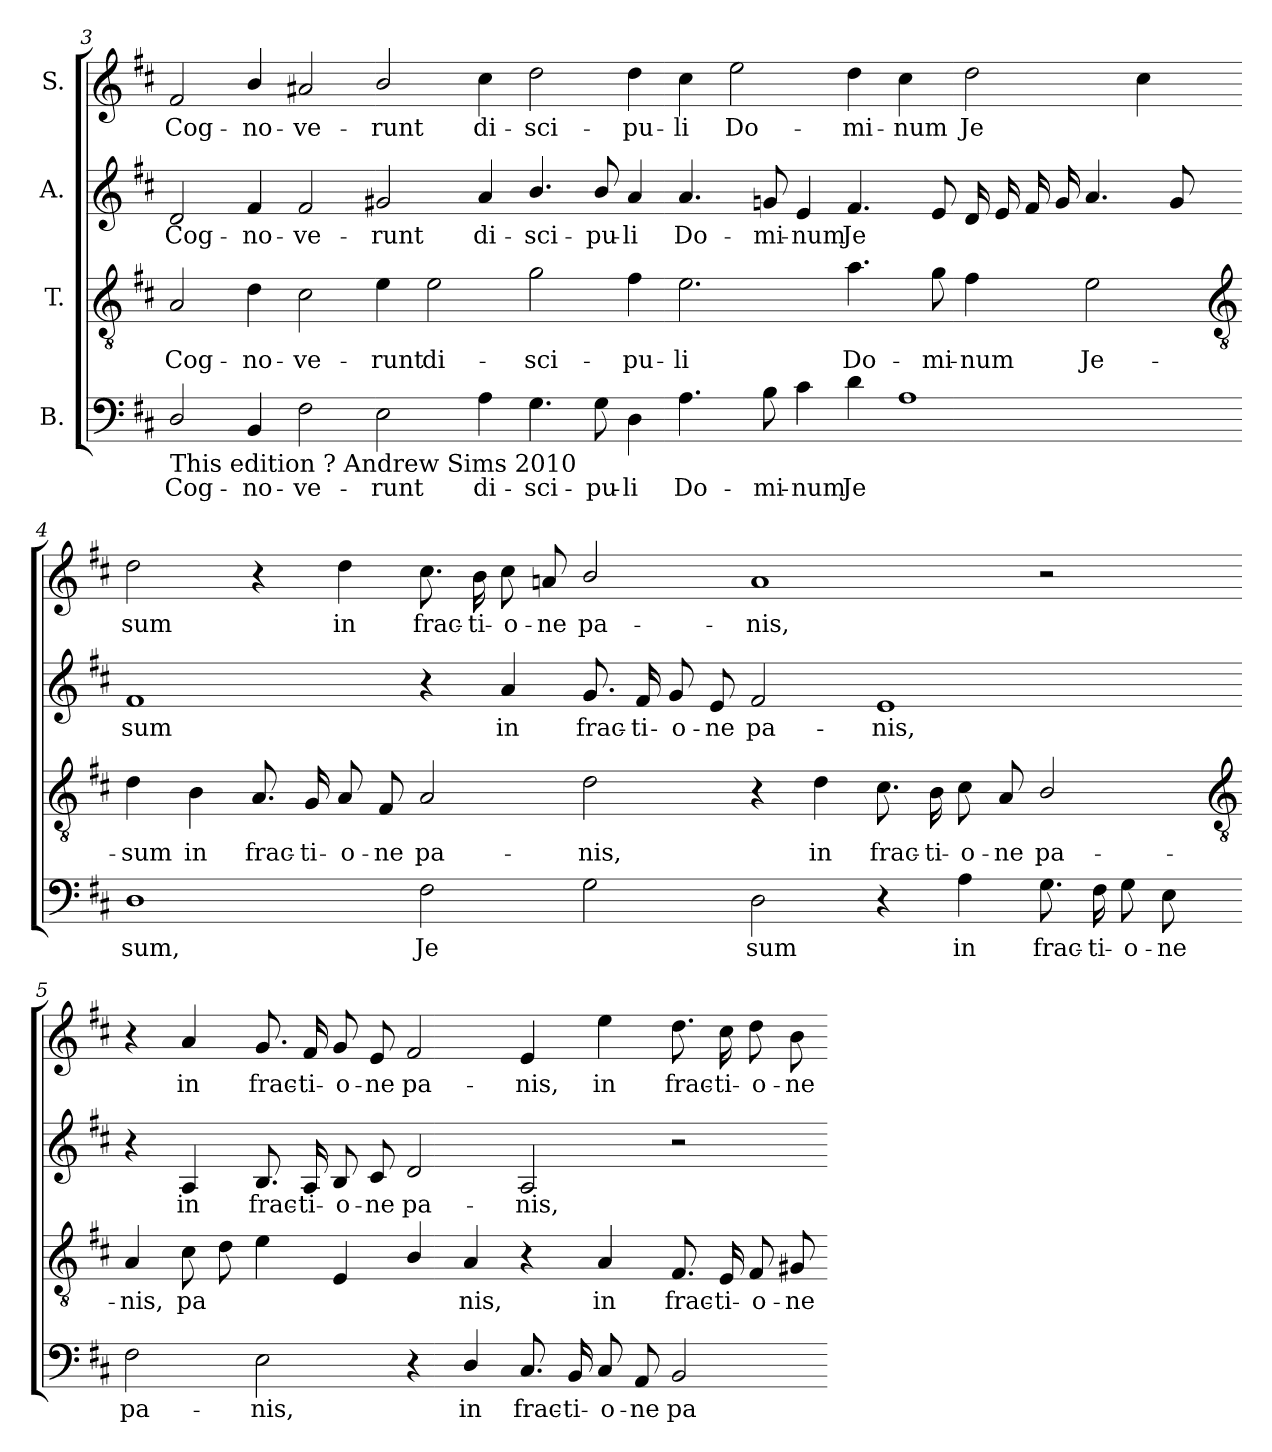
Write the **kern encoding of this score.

**kern	**text	**kern	**text	**kern	**text	**kern	**text
*part4	*part4	*part3	*part3	*part2	*part2	*part1	*part1
*staff4	*staff4	*staff3	*staff3	*staff2	*staff2	*staff1	*staff1
*I"B.	*	*I"T.	*	*I"A.	*	*I"S.	*
!!LO:LB:g=z
*clefF4	*	*clefGv2	*	*clefG2	*	*clefG2	*
*k[f#c#]	*	*k[f#c#]	*	*k[f#c#]	*	*k[f#c#]	*
*D:	*	*D:	*	*D:	*	*D:	*
=3	=3	=3	=3	=3	=3	=3	=3
!LO:TX:b:t=This edition ?  Andrew Sims 2010	!	!	!	!	!	!	!
!	!LO:LY:b	!	!LO:LY:b	!	!LO:LY:b	!	!LO:LY:b
2D/	Cog-	2A	Cog-	2d	Cog-	2f#	Cog-
!	!LO:LY:b	!	!LO:LY:b	!	!LO:LY:b	!	!LO:LY:b
4BB	-no-	4d	-no-	4f#	-no-	4b/	-no-
!	!LO:LY:b	!	!LO:LY:b	!	!LO:LY:b	!	!LO:LY:b
2F#	-ve-	2c#	-ve-	2f#	-ve-	2a#X/	-ve-
!	!LO:LY:b	!	!LO:LY:b	!	!LO:LY:b	!	!LO:LY:b
2E	-runt	4e	-runt	2g#X	-runt	2b/	-runt
!	!	!	!LO:LY:b	!	!	!	!
.	.	2e	di-	.	.	.	.
!	!LO:LY:b	!	!	!	!LO:LY:b	!	!LO:LY:b
4A	di-	.	.	4a	di-	4cc#	di-
!	!LO:LY:b	!	!LO:LY:b	!	!LO:LY:b	!	!LO:LY:b
4.G	-sci-	2g	-sci-	4.b/	-sci-	2dd	-sci-
!	!LO:LY:b	!	!	!	!LO:LY:b	!	!
8G	-pu-	.	.	8b/	-pu-	.	.
!	!LO:LY:b	!	!LO:LY:b	!	!LO:LY:b	!	!LO:LY:b
4D	-li	4f#	-pu-	4a	-li	4dd	-pu-
!	!LO:LY:b	!	!LO:LY:b	!	!LO:LY:b	!	!LO:LY:b
4.A	Do-	2.e	-li	4.a	Do-	4cc#	-li
!	!	!	!	!	!	!	!LO:LY:b
.	.	.	.	.	.	2ee	Do-
!	!LO:LY:b	!	!	!	!LO:LY:b	!	!
8B	-mi-	.	.	8gn	-mi-	.	.
!	!LO:LY:b	!	!	!	!LO:LY:b	!	!
4c#	-num	.	.	4e	-num	.	.
!	!LO:LY:b	!	!LO:LY:b	!	!LO:LY:b	!	!LO:LY:b
4d	Je	4.a	Do-	4.f#	Je	4dd	-mi-
!	!	!	!	!	!	!	!LO:LY:b
1A	.	.	.	.	.	4cc#	-num
!	!	!	!LO:LY:b	!	!	!	!
.	.	8g	-mi-	8e	.	.	.
!	!	!	!LO:LY:b	!	!	!	!LO:LY:b
.	.	4f#	-num	16d	.	2dd	Je
.	.	.	.	16e	.	.	.
.	.	.	.	16f#	.	.	.
.	.	.	.	16g	.	.	.
!	!	!	!LO:LY:b	!	!	!	!
.	.	2e	Je-	4.a	.	.	.
.	.	.	.	.	.	4cc#	.
.	.	.	.	8g	.	.	.
!!LO:LB:g=z
=4-	=4-	=4-	=4-	=4-	=4-	=4-	=4-
*	*	*clefGv2	*	*	*	*	*
!	!LO:LY:b	!	!LO:LY:b	!	!LO:LY:b	!	!LO:LY:b
1D	sum,	4d	-sum	1f#	sum	2dd	sum
!	!	!	!LO:LY:b	!	!	!	!
.	.	4B	in	.	.	.	.
!	!	!	!LO:LY:b	!	!	!	!
.	.	8.A	frac-	.	.	4r	.
!	!	!	!LO:LY:b	!	!	!	!
.	.	16G	-ti-	.	.	.	.
!	!	!	!LO:LY:b	!	!	!	!LO:LY:b
.	.	8A	-o-	.	.	4dd	in
!	!	!	!LO:LY:b	!	!	!	!
.	.	8F#	-ne	.	.	.	.
!	!LO:LY:b	!	!LO:LY:b	!	!	!	!LO:LY:b
2F#	Je	2A	pa-	4r	.	8.cc#	frac-
!	!	!	!	!	!	!	!LO:LY:b
.	.	.	.	.	.	16b	-ti-
!	!	!	!	!	!LO:LY:b	!	!LO:LY:b
.	.	.	.	4a	in	8cc#	-o-
!	!	!	!	!	!	!	!LO:LY:b
.	.	.	.	.	.	8a	-ne
!	!	!	!LO:LY:b	!	!LO:LY:b	!	!LO:LY:b
2G	.	2d	-nis,	8.g	frac-	2b/	pa-
!	!	!	!	!	!LO:LY:b	!	!
.	.	.	.	16f#	-ti-	.	.
!	!	!	!	!	!LO:LY:b	!	!
.	.	.	.	8g	-o-	.	.
!	!	!	!	!	!LO:LY:b	!	!
.	.	.	.	8e	-ne	.	.
!	!LO:LY:b	!	!	!	!LO:LY:b	!	!LO:LY:b
2D	sum	4r	.	2f#	pa-	1a	-nis,
!	!	!	!LO:LY:b	!	!	!	!
.	.	4d	in	.	.	.	.
!	!	!	!LO:LY:b	!	!LO:LY:b	!	!
4r	.	8.c#	frac-	1e	-nis,	.	.
!	!	!	!LO:LY:b	!	!	!	!
.	.	16B	-ti-	.	.	.	.
!	!LO:LY:b	!	!LO:LY:b	!	!	!	!
4A	in	8c#	-o-	.	.	.	.
!	!	!	!LO:LY:b	!	!	!	!
.	.	8A	-ne	.	.	.	.
!	!LO:LY:b	!	!LO:LY:b	!	!	!	!
8.G	frac-	2B/	pa-	.	.	2r	.
!	!LO:LY:b	!	!	!	!	!	!
16F#	-ti-	.	.	.	.	.	.
!	!LO:LY:b	!	!	!	!	!	!
8G	-o-	.	.	.	.	.	.
!	!LO:LY:b	!	!	!	!	!	!
8E	-ne	.	.	.	.	.	.
!!LO:LB:g=z
=5-	=5-	=5-	=5-	=5-	=5-	=5-	=5-
*	*	*clefGv2	*	*	*	*	*
!	!LO:LY:b	!	!LO:LY:b	!	!	!	!
2F#	pa-	4A	-nis,	4r	.	4r	.
!	!	!	!LO:LY:b	!	!LO:LY:b	!	!LO:LY:b
.	.	8c#	pa	4A	in	4a	in
.	.	8d	.	.	.	.	.
!	!LO:LY:b	!	!	!	!LO:LY:b	!	!LO:LY:b
2E	-nis,	4e	.	8.B	frac-	8.g	frac-
!	!	!	!	!	!LO:LY:b	!	!LO:LY:b
.	.	.	.	16A	-ti-	16f#	-ti-
!	!	!	!	!	!LO:LY:b	!	!LO:LY:b
.	.	4E	.	8B	-o-	8g	-o-
!	!	!	!	!	!LO:LY:b	!	!LO:LY:b
.	.	.	.	8c#	-ne	8e	-ne
!	!	!	!	!	!LO:LY:b	!	!LO:LY:b
4r	.	4B/	.	2d	pa-	2f#	pa-
!	!LO:LY:b	!	!LO:LY:b	!	!	!	!
4D/	in	4A	nis,	.	.	.	.
!	!LO:LY:b	!	!	!	!LO:LY:b	!	!LO:LY:b
8.C#	frac-	4r	.	2A	-nis,	4e	-nis,
!	!LO:LY:b	!	!	!	!	!	!
16BB	-ti-	.	.	.	.	.	.
!	!LO:LY:b	!	!LO:LY:b	!	!	!	!LO:LY:b
8C#	-o-	4A	in	.	.	4ee	in
!	!LO:LY:b	!	!	!	!	!	!
8AA	-ne	.	.	.	.	.	.
!	!LO:LY:b	!	!LO:LY:b	!	!	!	!LO:LY:b
2BB	pa-	8.F#	frac-	2r	.	8.dd	frac-
!	!	!	!LO:LY:b	!	!	!	!LO:LY:b
.	.	16E	-ti-	.	.	16cc#	-ti-
!	!	!	!LO:LY:b	!	!	!	!LO:LY:b
.	.	8F#	-o-	.	.	8dd	-o-
!	!	!	!LO:LY:b	!	!	!	!LO:LY:b
.	.	8G#X	-ne	.	.	8b	-ne
=-	=-	=-	=-	=-	=-	=-	=-
*-	*-	*-	*-	*-	*-	*-	*-
